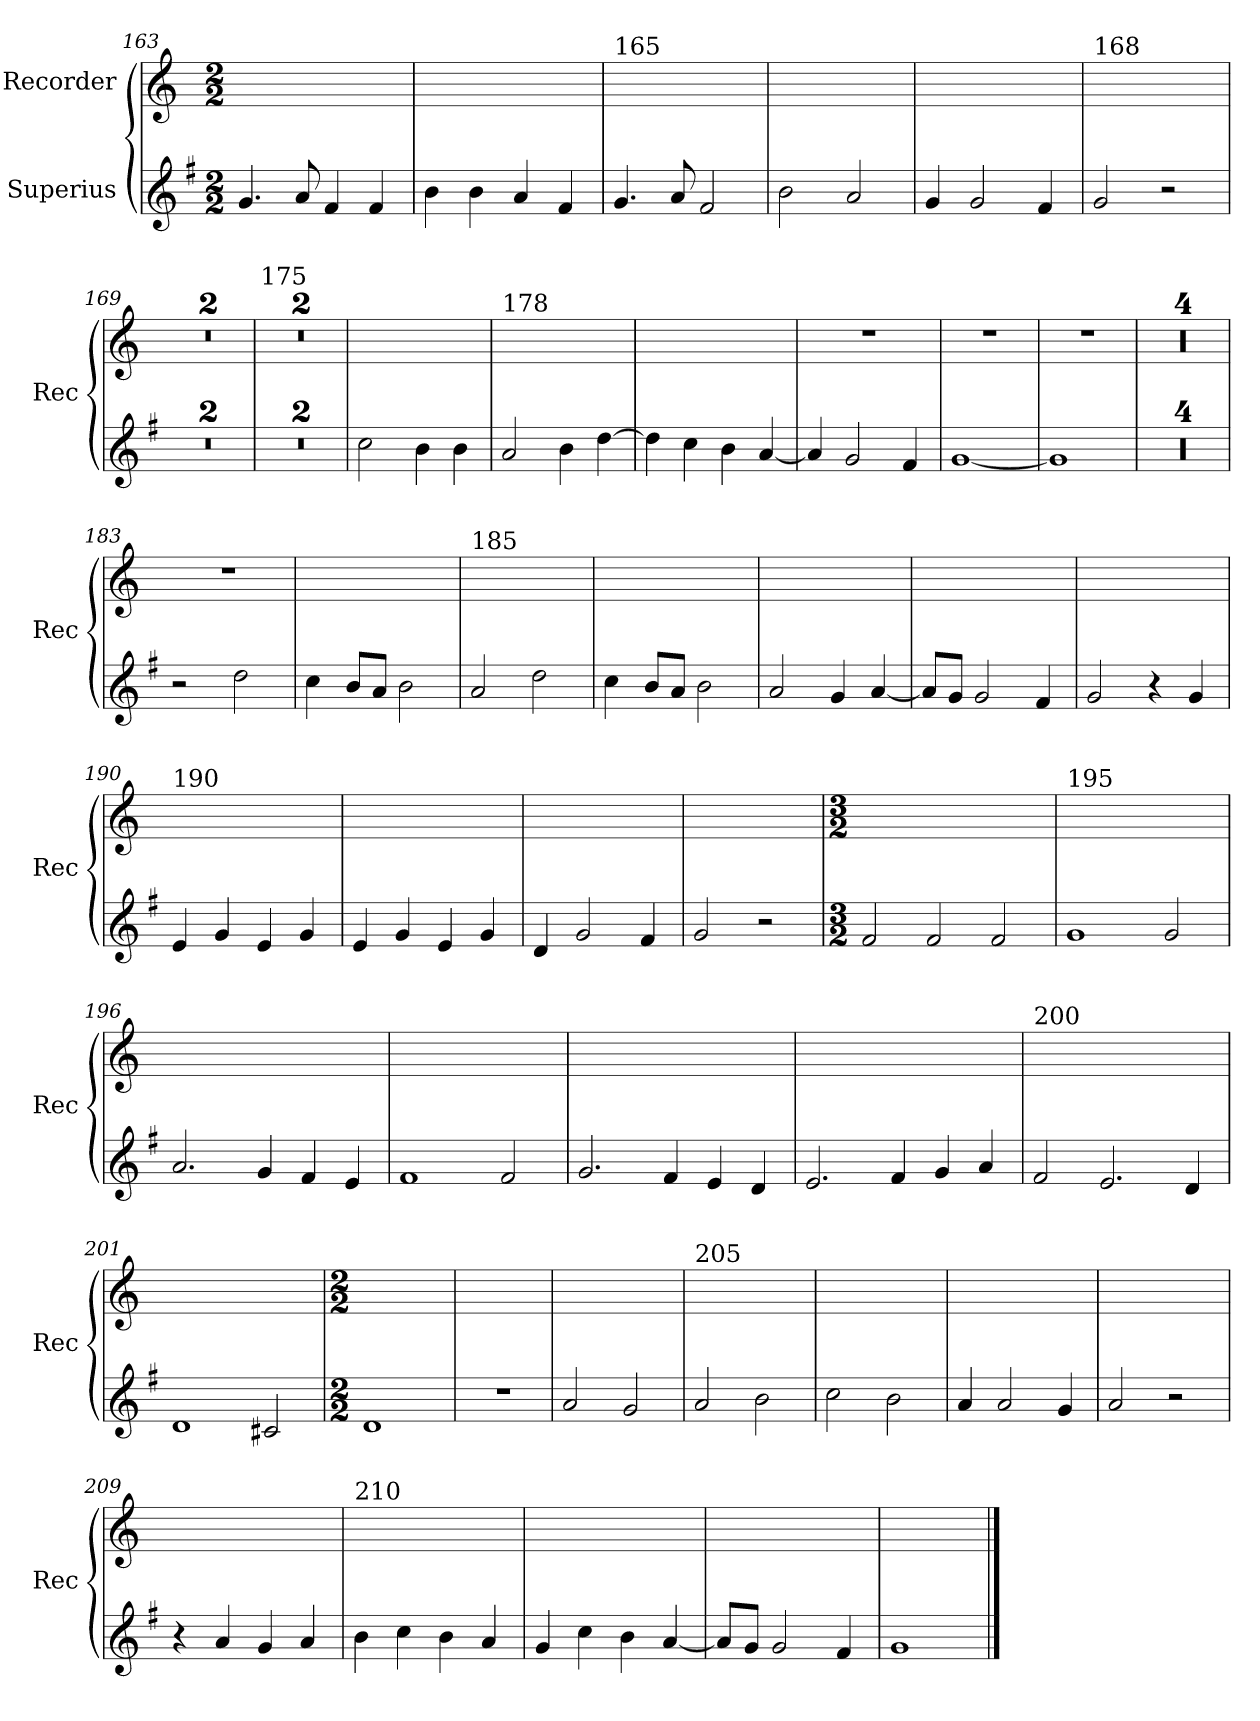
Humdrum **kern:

**kern	**kern
*part2	*part1
*staff2	*staff1
*I"Superius	*I"Recorder
*	*I'Rec
*clefG2	*clefG2
*k[f#]	*k[]
*M2/2	*M2/2
=163	=163
4.g/	1ryy
8a/	.
4f#/	.
4f#/	.
=164	=164
4b\	1ryy
4b\	.
4a/	.
4f#/	.
=165	=165
!	!LO:TX:a:t=165
4.g/	1ryy
8a/	.
2f#/	.
=166	=166
2b\	1ryy
2a/	.
=167	=167
4g/	1ryy
2g/	.
4f#/	.
=168	=168
!	!LO:TX:a:t=168
2g/	1ryy
2r	.
!!LO:LB:g=z
=169	=169
1r	1ryy
=170	=170
1r	1ryy
=171	=171
!	!LO:TX:a:t=175
1r	1ryy
=172	=172
1r	1ryy
=173	=173
2cc\	1ryy
4b\	.
4b\	.
=174	=174
!	!LO:TX:a:t=178
2a/	1ryy
4b\	.
[4dd\	.
=175	=175
4dd\]	1ryy
4cc\	.
4b\	.
[4a/	.
=176	=176
4a/]	1r
2g/	.
4f#/	.
=177	=177
[1g	1r
=178	=178
1g]	1r
=179	=179
1r	1r
!!LO:LB:g=z
=180	=180
1r	1r
!!LO:LB:g=z
=181	=181
1r	1r
=182	=182
1r	1r
=183	=183
2r	1r
2dd\	.
!!LO:LB:g=z
=184	=184
4cc\	1ryy
8b/L	.
8a/J	.
2b\	.
=185	=185
!	!LO:TX:a:t=185
2a/	1ryy
2dd\	.
=186	=186
4cc\	1ryy
8b/L	.
8a/J	.
2b\	.
=187	=187
2a/	1ryy
4g/	.
[4a/	.
=188	=188
8a/L]	1ryy
8g/J	.
2g/	.
4f#/	.
=189	=189
2g/	1ryy
4r	.
4g/	.
=190	=190
!	!LO:TX:a:t=190
4e/	1ryy
4g/	.
4e/	.
4g/	.
!!LO:LB:g=z
=191	=191
4e/	1ryy
4g/	.
4e/	.
4g/	.
=192	=192
4d/	1ryy
2g/	.
4f#/	.
=193	=193
2g/	1ryy
2r	.
=194	=194
*M3/2	*M3/2
2f#/	1.ryy
2f#/	.
2f#/	.
=195	=195
!	!LO:TX:a:t=195
1g	1.ryy
2g/	.
=196	=196
2.a/	1.ryy
4g/	.
4f#/	.
4e/	.
=197	=197
1f#	1.ryy
2f#/	.
!!LO:LB:g=z
=198	=198
2.g/	1.ryy
4f#/	.
4e/	.
4d/	.
=199	=199
2.e/	1.ryy
4f#/	.
4g/	.
4a/	.
=200	=200
!	!LO:TX:a:t=200
2f#/	1.ryy
2.e/	.
4d/	.
=201	=201
1d	1.ryy
2c#X/	.
=202	=202
*M2/2	*M2/2
1d	1ryy
=203	=203
1r	1ryy
=204	=204
2a/	1ryy
2g/	.
=205	=205
!	!LO:TX:a:t=205
2a/	1ryy
2b\	.
!!LO:PB:g=z
=206	=206
2cc\	1ryy
2b\	.
=207	=207
4a/	1ryy
2a/	.
4g/	.
=208	=208
2a/	1ryy
2r	.
=209	=209
4r	1ryy
4a/	.
4g/	.
4a/	.
=210	=210
!	!LO:TX:a:t=210
4b\	1ryy
4cc\	.
4b\	.
4a/	.
=211	=211
4g/	1ryy
4cc\	.
4b\	.
[4a/	.
=212	=212
8a/L]	1ryy
8g/J	.
2g/	.
4f#/	.
=213	=213
1g	1ryy
==	==
*-	*-
